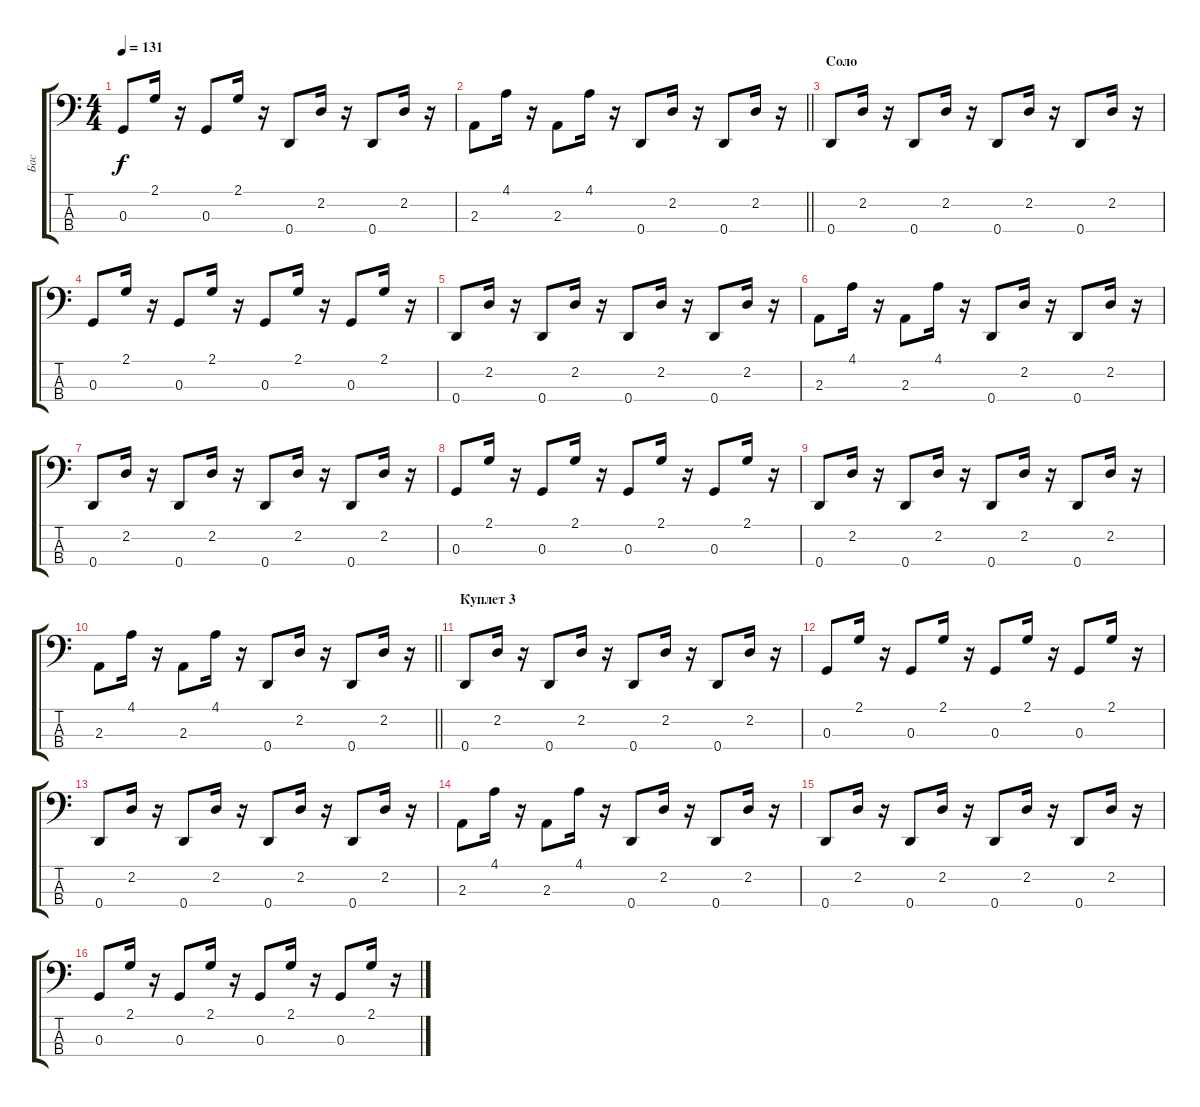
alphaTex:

\track ("Бас" "Бас") {instrument electricbasspick}
\staff {score tabs}
\tuning (F2 C2 G1 D1) {hide}
\ts (4 4)
\tempo 131
\clef f4
\ks c
0.3.8{dy f} 2.1.16 r.16 0.3.8 2.1.16 r.16 0.4.8 2.2.16 r.16 0.4.8 2.2.16 r.16 |
\barLineRight lightlight
2.3.8 4.1.16 r.16 2.3.8 4.1.16 r.16 0.4.8 2.2.16 r.16 0.4.8 2.2.16 r.16 |
\section ("" "Соло")
0.4.8 2.2.16 r.16 0.4.8 2.2.16 r.16 0.4.8 2.2.16 r.16 0.4.8 2.2.16 r.16 |
0.3.8 2.1.16 r.16 0.3.8 2.1.16 r.16 0.3.8 2.1.16 r.16 0.3.8 2.1.16 r.16 |
0.4.8 2.2.16 r.16 0.4.8 2.2.16 r.16 0.4.8 2.2.16 r.16 0.4.8 2.2.16 r.16 |
2.3.8 4.1.16 r.16 2.3.8 4.1.16 r.16 0.4.8 2.2.16 r.16 0.4.8 2.2.16 r.16 |
0.4.8 2.2.16 r.16 0.4.8 2.2.16 r.16 0.4.8 2.2.16 r.16 0.4.8 2.2.16 r.16 |
0.3.8 2.1.16 r.16 0.3.8 2.1.16 r.16 0.3.8 2.1.16 r.16 0.3.8 2.1.16 r.16 |
0.4.8 2.2.16 r.16 0.4.8 2.2.16 r.16 0.4.8 2.2.16 r.16 0.4.8 2.2.16 r.16 |
\barLineRight lightlight
2.3.8 4.1.16 r.16 2.3.8 4.1.16 r.16 0.4.8 2.2.16 r.16 0.4.8 2.2.16 r.16 |
\section ("" "Куплет 3")
0.4.8 2.2.16 r.16 0.4.8 2.2.16 r.16 0.4.8 2.2.16 r.16 0.4.8 2.2.16 r.16 |
0.3.8 2.1.16 r.16 0.3.8 2.1.16 r.16 0.3.8 2.1.16 r.16 0.3.8 2.1.16 r.16 |
0.4.8 2.2.16 r.16 0.4.8 2.2.16 r.16 0.4.8 2.2.16 r.16 0.4.8 2.2.16 r.16 |
2.3.8 4.1.16 r.16 2.3.8 4.1.16 r.16 0.4.8 2.2.16 r.16 0.4.8 2.2.16 r.16 |
0.4.8 2.2.16 r.16 0.4.8 2.2.16 r.16 0.4.8 2.2.16 r.16 0.4.8 2.2.16 r.16 |
0.3.8 2.1.16 r.16 0.3.8 2.1.16 r.16 0.3.8 2.1.16 r.16 0.3.8 2.1.16 r.16
